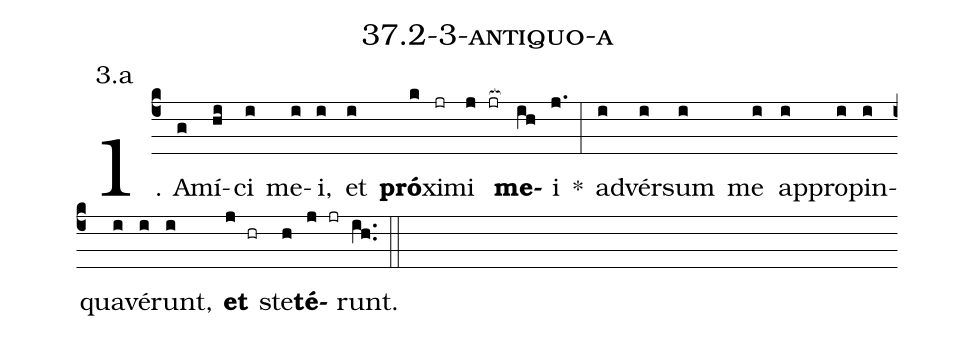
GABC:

name: 37.2-3-antiquo-a;
annotation: 3.a;
%%
(c4)1. A(g)mí(hi)ci(i) me(i)i,(i) et(i) <b>pró</b>(k)xi(jr)mi(j jr[ocb:1{]) <b>me</b>(ih[ocb:0}])i(j.) *(:) ad(i)vér(i)sum(i) me(i) ap(i)pro(i)pin(i)qua(i)vé(i)runt,(i) <b>et</b>(j hr) ste(h)<b>té</b>(j jr)runt.(ih..) (::)


%E(i) u(i) o(j) u(h) a(j) e.(ih..) (::)
